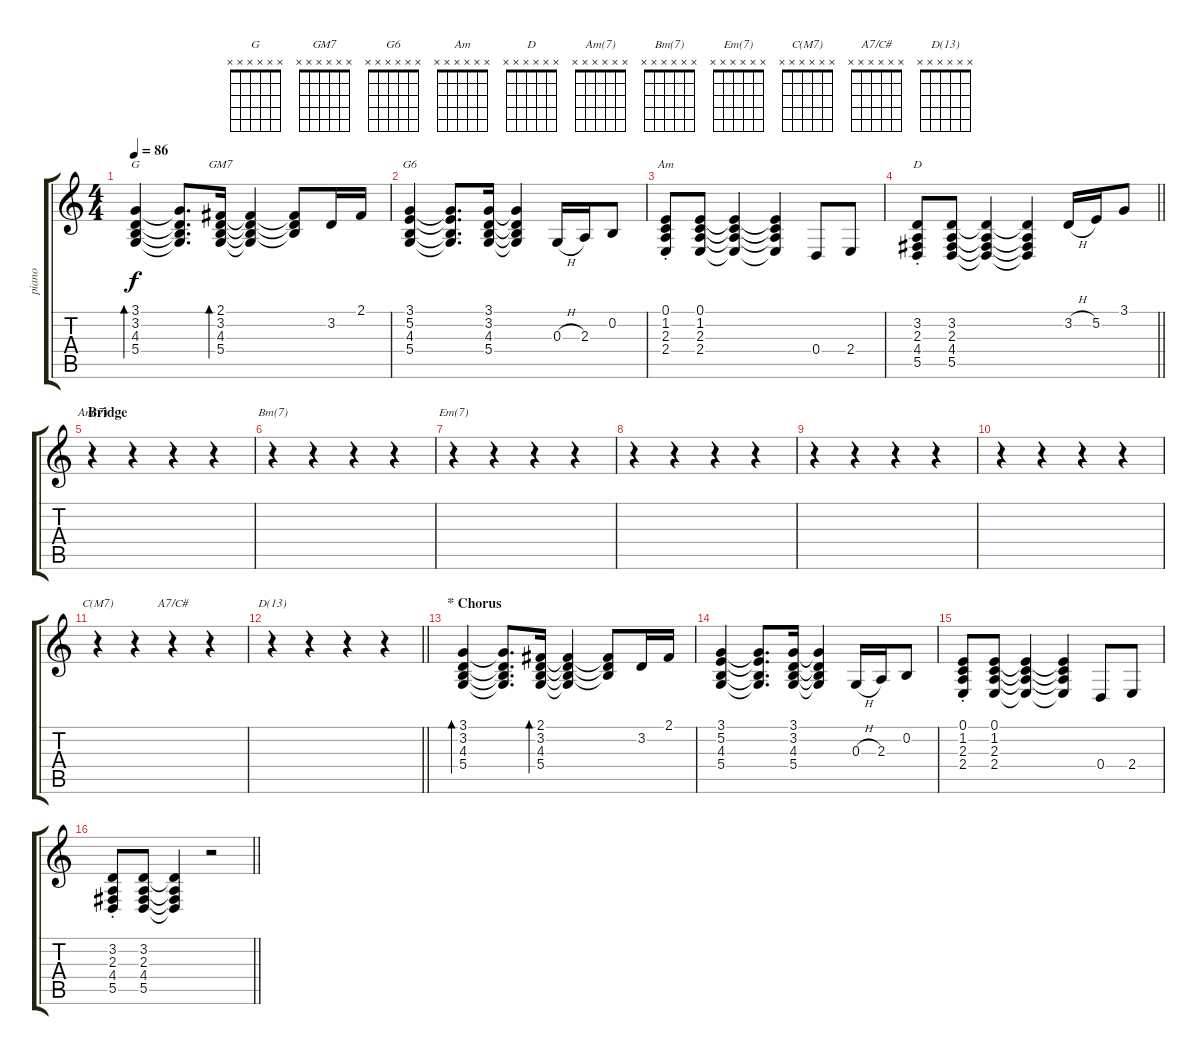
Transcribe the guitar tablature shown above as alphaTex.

\track ("piano" "piano") {instrument acousticgrandpiano}
\staff {score tabs}
\tuning (E4 B3 G3 D3 A2 E2) {hide}
\chord ("G" x x x x x x)
\chord ("GM7" x x x x x x)
\chord ("G6" x x x x x x)
\chord ("Am" x x x x x x)
\chord ("D" x x x x x x)
\chord ("Am(7)" x x x x x x)
\chord ("Bm(7)" x x x x x x)
\chord ("Em(7)" x x x x x x)
\chord ("C(M7)" x x x x x x)
\chord ("A7/C#" x x x x x x)
\chord ("D(13)" x x x x x x)
\ts (4 4)
\tempo 86
\clef g2
\ks c
(3.1 3.2 4.3 5.4).4{bd 60 ch "G" dy f} (3.1{t} 3.2{t} 4.3{t} 5.4{t}).8{d} (2.1 3.2 4.3 5.4).16{bd 60 ch "GM7"} (2.1{t} 3.2{t} 4.3{t} 5.4{t}).4 (2.1{t} 3.2{t} 4.3{t}).8 3.2.16 2.1.16 |
(3.1 5.2 4.3 5.4).4{ch "G6"} (3.1{t} 5.2{t} 4.3{t} 5.4{t}).8{d} (3.1 3.2 4.3 5.4).16 (3.1{t} 3.2{t} 4.3{t} 5.4{t}).4 0.3{h}.16 2.3.16 0.2.8 |
(0.1{st} 1.2{st} 2.3{st} 2.4{st}).8{ch "Am"} (0.1 1.2 2.3 2.4).8 (0.1{t} 1.2{t} 2.3{t} 2.4{t}).4 (0.1{t} 1.2{t} 2.3{t} 2.4{t}).4 0.4.8 2.4.8 |
\barLineRight lightlight
(3.2{st} 2.3{st} 4.4{st} 5.5{st}).8{ch "D"} (3.2 2.3 4.4 5.5).8 (3.2{t} 2.3{t} 4.4{t} 5.5{t}).4 (3.2{t} 2.3{t} 4.4{t} 5.5{t}).4 3.2{h}.16 5.2.16 3.1.8 |
\section ("" "Bridge")
r.4{ch "Am(7)"} r.4 r.4 r.4 |
r.4{ch "Bm(7)"} r.4 r.4 r.4 |
r.4{ch "Em(7)"} r.4 r.4 r.4 |
r.4 r.4 r.4 r.4 |
r.4 r.4 r.4 r.4 |
r.4 r.4 r.4 r.4 |
r.4{ch "C(M7)"} r.4 r.4{ch "A7/C#"} r.4 |
\barLineRight lightlight
r.4{ch "D(13)"} r.4 r.4 r.4 |
\section ("" "* Chorus")
(3.1 3.2 4.3 5.4).4{bd 60} (3.1{t} 3.2{t} 4.3{t} 5.4{t}).8{d} (2.1 3.2 4.3 5.4).16{bd 60} (2.1{t} 3.2{t} 4.3{t} 5.4{t}).4 (2.1{t} 3.2{t} 4.3{t}).8 3.2.16 2.1.16 |
(3.1 5.2 4.3 5.4).4 (3.1{t} 5.2{t} 4.3{t} 5.4{t}).8{d} (3.1 3.2 4.3 5.4).16 (3.1{t} 3.2{t} 4.3{t} 5.4{t}).4 0.3{h}.16 2.3.16 0.2.8 |
(0.1{st} 1.2{st} 2.3{st} 2.4{st}).8 (0.1 1.2 2.3 2.4).8 (0.1{t} 1.2{t} 2.3{t} 2.4{t}).4 (0.1{t} 1.2{t} 2.3{t} 2.4{t}).4 0.4.8 2.4.8 |
\barLineRight lightlight
(3.2{st} 2.3{st} 4.4{st} 5.5{st}).8 (3.2 2.3 4.4 5.5).8 (3.2{t} 2.3{t} 4.4{t} 5.5{t}).4 r.2
